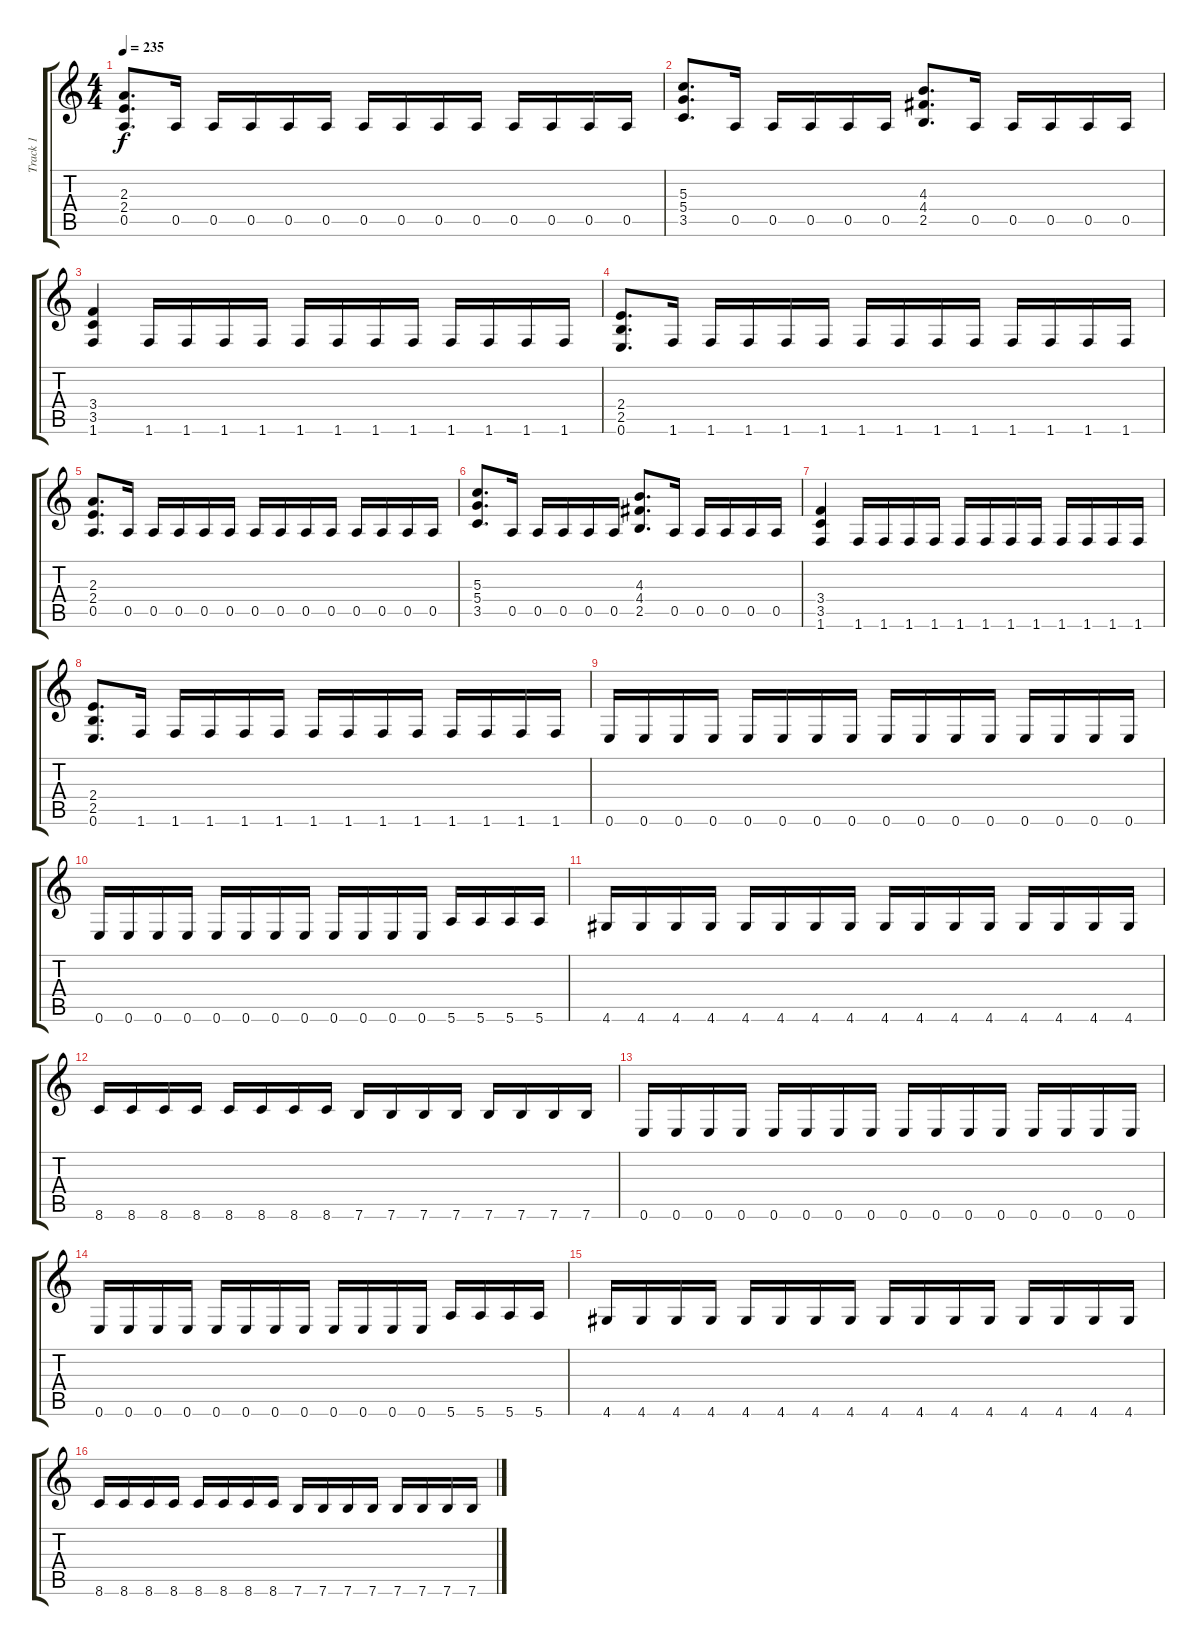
\track ("Track 1" "Track 1") {instrument distortionguitar}
\staff {score tabs}
\tuning (E4 B3 G3 D3 A2 E2) {hide}
\ts (4 4)
\tempo 235
\clef g2
\ks c
(2.3 2.4 0.5).8{d dy f} 0.5.16 0.5.16 0.5.16 0.5.16 0.5.16 0.5.16 0.5.16 0.5.16 0.5.16 0.5.16 0.5.16 0.5.16 0.5.16 |
(5.3 5.4 3.5).8{d} 0.5.16 0.5.16 0.5.16 0.5.16 0.5.16 (4.3 4.4 2.5).8{d} 0.5.16 0.5.16 0.5.16 0.5.16 0.5.16 |
(3.4 3.5 1.6).4 1.6.16 1.6.16 1.6.16 1.6.16 1.6.16 1.6.16 1.6.16 1.6.16 1.6.16 1.6.16 1.6.16 1.6.16 |
(2.4 2.5 0.6).8{d} 1.6.16 1.6.16 1.6.16 1.6.16 1.6.16 1.6.16 1.6.16 1.6.16 1.6.16 1.6.16 1.6.16 1.6.16 1.6.16 |
(2.3 2.4 0.5).8{d} 0.5.16 0.5.16 0.5.16 0.5.16 0.5.16 0.5.16 0.5.16 0.5.16 0.5.16 0.5.16 0.5.16 0.5.16 0.5.16 |
(5.3 5.4 3.5).8{d} 0.5.16 0.5.16 0.5.16 0.5.16 0.5.16 (4.3 4.4 2.5).8{d} 0.5.16 0.5.16 0.5.16 0.5.16 0.5.16 |
(3.4 3.5 1.6).4 1.6.16 1.6.16 1.6.16 1.6.16 1.6.16 1.6.16 1.6.16 1.6.16 1.6.16 1.6.16 1.6.16 1.6.16 |
(2.4 2.5 0.6).8{d} 1.6.16 1.6.16 1.6.16 1.6.16 1.6.16 1.6.16 1.6.16 1.6.16 1.6.16 1.6.16 1.6.16 1.6.16 1.6.16 |
0.6.16 0.6.16 0.6.16 0.6.16 0.6.16 0.6.16 0.6.16 0.6.16 0.6.16 0.6.16 0.6.16 0.6.16 0.6.16 0.6.16 0.6.16 0.6.16 |
0.6.16 0.6.16 0.6.16 0.6.16 0.6.16 0.6.16 0.6.16 0.6.16 0.6.16 0.6.16 0.6.16 0.6.16 5.6.16 5.6.16 5.6.16 5.6.16 |
4.6.16 4.6.16 4.6.16 4.6.16 4.6.16 4.6.16 4.6.16 4.6.16 4.6.16 4.6.16 4.6.16 4.6.16 4.6.16 4.6.16 4.6.16 4.6.16 |
8.6.16 8.6.16 8.6.16 8.6.16 8.6.16 8.6.16 8.6.16 8.6.16 7.6.16 7.6.16 7.6.16 7.6.16 7.6.16 7.6.16 7.6.16 7.6.16 |
0.6.16 0.6.16 0.6.16 0.6.16 0.6.16 0.6.16 0.6.16 0.6.16 0.6.16 0.6.16 0.6.16 0.6.16 0.6.16 0.6.16 0.6.16 0.6.16 |
0.6.16 0.6.16 0.6.16 0.6.16 0.6.16 0.6.16 0.6.16 0.6.16 0.6.16 0.6.16 0.6.16 0.6.16 5.6.16 5.6.16 5.6.16 5.6.16 |
4.6.16 4.6.16 4.6.16 4.6.16 4.6.16 4.6.16 4.6.16 4.6.16 4.6.16 4.6.16 4.6.16 4.6.16 4.6.16 4.6.16 4.6.16 4.6.16 |
8.6.16 8.6.16 8.6.16 8.6.16 8.6.16 8.6.16 8.6.16 8.6.16 7.6.16 7.6.16 7.6.16 7.6.16 7.6.16 7.6.16 7.6.16 7.6.16
